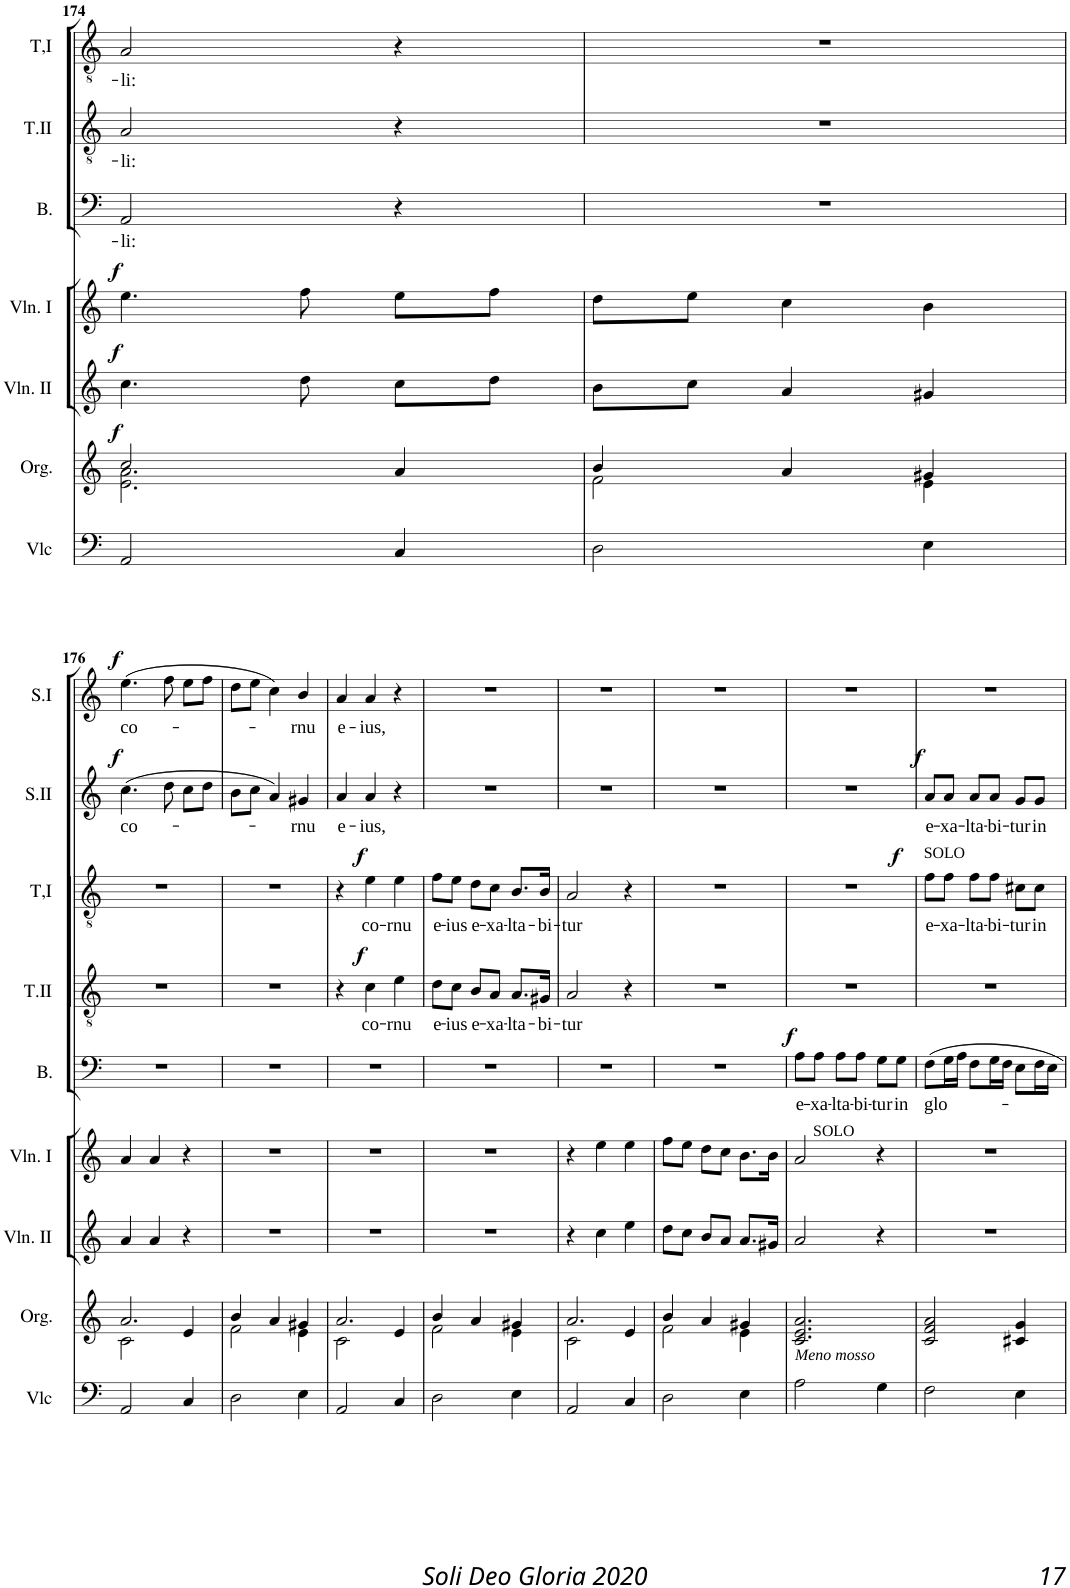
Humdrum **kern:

**kern	**kern	**dynam	**kern	**dynam	**kern	**dynam	**kern	**text	**dynam	**kern	**text	**dynam	**kern	**text	**dynam	**kern	**text	**dynam	**kern	**text	**dynam
*part9	*part8	*part8	*part7	*part7	*part6	*part6	*part5	*part5	*part5	*part4	*part4	*part4	*part3	*part3	*part3	*part2	*part2	*part2	*part1	*part1	*part1
*staff9	*staff8	*staff8	*staff7	*staff7	*staff6	*staff6	*staff5	*staff5	*staff5	*staff4	*staff4	*staff4	*staff3	*staff3	*staff3	*staff2	*staff2	*staff2	*staff1	*staff1	*staff1
*I"Violoncelle	*I"Orgue	*	*I"Violin II	*	*I"Violin I	*	*I"Bass	*	*	*I"Tenor II	*	*	*I"Tenor I	*	*	*I"Soprano II	*	*	*I"Soprano I	*	*
*I'Vlc	*I'Org.	*	*I'Vln. II	*	*I'Vln. I	*	*I'B.	*	*	*I'T.II	*	*	*I'T,I	*	*	*I'S.II	*	*	*I'S.I	*	*
!!LO:PB:g=z
*clefF4	*clefG2	*	*clefG2	*	*clefG2	*	*clefF4	*	*	*clefGv2	*	*	*clefGv2	*	*	*clefG2	*	*	*clefG2	*	*
*	*	*	*	*	*	*	*	*	*	*Trd7c12	*	*	*Trd7c12	*	*	*	*	*	*	*	*
*k[]	*k[]	*	*k[]	*	*k[]	*	*k[]	*	*	*k[]	*	*	*k[]	*	*	*k[]	*	*	*k[]	*	*
*M3/4	*M3/4	*	*M3/4	*	*M3/4	*	*M3/4	*	*	*M3/4	*	*	*M3/4	*	*	*M3/4	*	*	*M3/4	*	*
=174	=174	=174	=174	=174	=174	=174	=174	=174	=174	=174	=174	=174	=174	=174	=174	=174	=174	=174	=174	=174	=174
*	*^	*	*	*	*	*	*	*	*	*	*	*	*	*	*	*	*	*	*	*	*
!	!	!	!LO:DY:a	!	!LO:DY:a	!	!LO:DY:a	!	!LO:LY:b	!	!	!LO:LY:b	!	!	!LO:LY:b	!	!	!	!	!	!	!
2AA/	2cc/	2.e\ 2.a\	f	4.cc\	f	4.ee\	f	2AA/	-li:	.	2A/	-li:	.	2A/	-li:	.	2.r	.	.	2.r	.	.
.	.	.	.	8dd\	.	8ff\	.	.	.	.	.	.	.	.	.	.	.	.	.	.	.	.
4C/	4a/	.	.	8cc\L	.	8ee\L	.	4r	.	.	4r	.	.	4r	.	.	.	.	.	.	.	.
.	.	.	.	8dd\J	.	8ff\J	.	.	.	.	.	.	.	.	.	.	.	.	.	.	.	.
=175	=175	=175	=175	=175	=175	=175	=175	=175	=175	=175	=175	=175	=175	=175	=175	=175	=175	=175	=175	=175	=175	=175
2D\	4b/	2f\	.	8b\L	.	8dd\L	.	2.r	.	.	2.r	.	.	2.r	.	.	2.r	.	.	2.r	.	.
.	.	.	.	8cc\J	.	8ee\J	.	.	.	.	.	.	.	.	.	.	.	.	.	.	.	.
.	4a/	.	.	4a/	.	4cc\	.	.	.	.	.	.	.	.	.	.	.	.	.	.	.	.
4E\	4g#X/	4e\	.	4g#X/	.	4b\	.	.	.	.	.	.	.	.	.	.	.	.	.	.	.	.
!!LO:LB:g=z
=176	=176	=176	=176	=176	=176	=176	=176	=176	=176	=176	=176	=176	=176	=176	=176	=176	=176	=176	=176	=176	=176	=176
!	!	!	!	!	!	!	!	!	!	!	!	!	!	!	!	!	!	!LO:LY:b	!LO:DY:a	!	!LO:LY:b	!LO:DY:a
2AA/	2.a/	2c\	.	4a/	.	4a/	.	2.r	.	.	2.r	.	.	2.r	.	.	(4.cc\	co-	f	(4.ee\	co-	f
.	.	.	.	4a/	.	4a/	.	.	.	.	.	.	.	.	.	.	.	.	.	.	.	.
.	.	.	.	.	.	.	.	.	.	.	.	.	.	.	.	.	8dd\	.	.	8ff\	.	.
4C/	.	4e/	.	4r	.	4r	.	.	.	.	.	.	.	.	.	.	8cc\L	.	.	8ee\L	.	.
.	.	.	.	.	.	.	.	.	.	.	.	.	.	.	.	.	8dd\J	.	.	8ff\J	.	.
=177	=177	=177	=177	=177	=177	=177	=177	=177	=177	=177	=177	=177	=177	=177	=177	=177	=177	=177	=177	=177	=177	=177
2D\	4b/	2f\	.	2.r	.	2.r	.	2.r	.	.	2.r	.	.	2.r	.	.	8b\L	.	.	8dd\L	.	.
.	.	.	.	.	.	.	.	.	.	.	.	.	.	.	.	.	8cc\J	.	.	8ee\J	.	.
.	4a/	.	.	.	.	.	.	.	.	.	.	.	.	.	.	.	4a/)	.	.	4cc\)	.	.
!	!	!	!	!	!	!	!	!	!	!	!	!	!	!	!	!	!	!LO:LY:b	!	!	!LO:LY:b	!
4E\	4g#X/	4e\	.	.	.	.	.	.	.	.	.	.	.	.	.	.	4g#X/	-rnu	.	4b/	-rnu	.
=178	=178	=178	=178	=178	=178	=178	=178	=178	=178	=178	=178	=178	=178	=178	=178	=178	=178	=178	=178	=178	=178	=178
!	!	!	!	!	!	!	!	!	!	!	!	!	!	!	!	!	!	!LO:LY:b	!	!	!LO:LY:b	!
2AA/	2.a/	2c\	.	2.r	.	2.r	.	2.r	.	.	4r	.	.	4r	.	.	4a/	e-	.	4a/	e-	.
!	!	!	!	!	!	!	!	!	!	!	!	!LO:LY:b	!LO:DY:a	!	!LO:LY:b	!LO:DY:a	!	!LO:LY:b	!	!	!LO:LY:b	!
.	.	.	.	.	.	.	.	.	.	.	4c\	co-	f	4e\	co-	f	4a/	-ius,	.	4a/	-ius,	.
!	!	!	!	!	!	!	!	!	!	!	!	!LO:LY:b	!	!	!LO:LY:b	!	!	!	!	!	!	!
4C/	.	4e/	.	.	.	.	.	.	.	.	4e\	-rnu	.	4e\	-rnu	.	4r	.	.	4r	.	.
=179	=179	=179	=179	=179	=179	=179	=179	=179	=179	=179	=179	=179	=179	=179	=179	=179	=179	=179	=179	=179	=179	=179
!	!	!	!	!	!	!	!	!	!	!	!	!LO:LY:b	!	!	!LO:LY:b	!	!	!	!	!	!	!
2D\	4b/	2f\	.	2.r	.	2.r	.	2.r	.	.	8d\L	e-	.	8f\L	e-	.	2.r	.	.	2.r	.	.
!	!	!	!	!	!	!	!	!	!	!	!	!LO:LY:b	!	!	!LO:LY:b	!	!	!	!	!	!	!
.	.	.	.	.	.	.	.	.	.	.	8c\J	-ius	.	8e\J	-ius	.	.	.	.	.	.	.
!	!	!	!	!	!	!	!	!	!	!	!	!LO:LY:b	!	!	!LO:LY:b	!	!	!	!	!	!	!
.	4a/	.	.	.	.	.	.	.	.	.	8B/L	e-	.	8d\L	e-	.	.	.	.	.	.	.
!	!	!	!	!	!	!	!	!	!	!	!	!LO:LY:b	!	!	!LO:LY:b	!	!	!	!	!	!	!
.	.	.	.	.	.	.	.	.	.	.	8A/J	-xa-	.	8c\J	-xa-	.	.	.	.	.	.	.
!	!	!	!	!	!	!	!	!	!	!	!	!LO:LY:b	!	!	!LO:LY:b	!	!	!	!	!	!	!
4E\	4g#X/	4e\	.	.	.	.	.	.	.	.	8.A/L	-lta-	.	8.B/L	-lta-	.	.	.	.	.	.	.
!	!	!	!	!	!	!	!	!	!	!	!	!LO:LY:b	!	!	!LO:LY:b	!	!	!	!	!	!	!
.	.	.	.	.	.	.	.	.	.	.	16G#X/Jk	-bi-	.	16B/Jk	-bi-	.	.	.	.	.	.	.
=180	=180	=180	=180	=180	=180	=180	=180	=180	=180	=180	=180	=180	=180	=180	=180	=180	=180	=180	=180	=180	=180	=180
!	!	!	!	!	!	!	!	!	!	!	!	!LO:LY:b	!	!	!LO:LY:b	!	!	!	!	!	!	!
2AA/	2.a/	2c\	.	4r	.	4r	.	2.r	.	.	2A/	-tur	.	2A/	-tur	.	2.r	.	.	2.r	.	.
.	.	.	.	4cc\	.	4ee\	.	.	.	.	.	.	.	.	.	.	.	.	.	.	.	.
4C/	.	4e/	.	4ee\	.	4ee\	.	.	.	.	4r	.	.	4r	.	.	.	.	.	.	.	.
=181	=181	=181	=181	=181	=181	=181	=181	=181	=181	=181	=181	=181	=181	=181	=181	=181	=181	=181	=181	=181	=181	=181
2D\	4b/	2f\	.	8dd\L	.	8ff\L	.	2.r	.	.	2.r	.	.	2.r	.	.	2.r	.	.	2.r	.	.
.	.	.	.	8cc\J	.	8ee\J	.	.	.	.	.	.	.	.	.	.	.	.	.	.	.	.
.	4a/	.	.	8b/L	.	8dd\L	.	.	.	.	.	.	.	.	.	.	.	.	.	.	.	.
.	.	.	.	8a/J	.	8cc\J	.	.	.	.	.	.	.	.	.	.	.	.	.	.	.	.
4E\	4g#X/	4e\	.	8.a/L	.	8.b\L	.	.	.	.	.	.	.	.	.	.	.	.	.	.	.	.
.	.	.	.	16g#X/Jk	.	16b\Jk	.	.	.	.	.	.	.	.	.	.	.	.	.	.	.	.
*	*v	*v	*	*	*	*	*	*	*	*	*	*	*	*	*	*	*	*	*	*	*	*
=182	=182	=182	=182	=182	=182	=182	=182	=182	=182	=182	=182	=182	=182	=182	=182	=182	=182	=182	=182	=182	=182
!	!LO:TX:b:i:t=Meno mosso	!	!	!	!	!	!	!	!	!	!	!	!	!	!	!	!	!	!	!	!
!	!	!	!	!	!	!	!	!LO:LY:b	!LO:DY:a	!	!	!	!	!	!LO:DY:a	!	!	!LO:DY:a	!	!	!
2A\	2.c/ 2.e/ 2.a/	.	2a/	.	2a/	.	8A\L	e-	f	2.r	.	.	2.r	.	f	2.r	.	f	2.r	.	.
!	!	!	!	!	!	!	!LO:TX:b:t=SOLO	!	!	!	!	!	!	!	!	!	!	!	!	!	!
!	!	!	!	!	!	!	!	!LO:LY:b	!	!	!	!	!	!	!	!	!	!	!	!	!
.	.	.	.	.	.	.	8A\J	-xa-	.	.	.	.	.	.	.	.	.	.	.	.	.
!	!	!	!	!	!	!	!	!LO:LY:b	!	!	!	!	!	!	!	!	!	!	!	!	!
.	.	.	.	.	.	.	8A\L	-lta-	.	.	.	.	.	.	.	.	.	.	.	.	.
!	!	!	!	!	!	!	!	!LO:LY:b	!	!	!	!	!	!	!	!	!	!	!	!	!
.	.	.	.	.	.	.	8A\J	-bi-	.	.	.	.	.	.	.	.	.	.	.	.	.
!	!	!	!	!	!	!	!	!LO:LY:b	!	!	!	!	!	!	!	!	!	!	!	!	!
4G\	.	.	4r	.	4r	.	8G\L	-tur	.	.	.	.	.	.	.	.	.	.	.	.	.
!	!	!	!	!	!	!	!	!LO:LY:b	!	!	!	!	!	!	!	!	!	!	!	!	!
.	.	.	.	.	.	.	8G\J	in	.	.	.	.	.	.	.	.	.	.	.	.	.
=183	=183	=183	=183	=183	=183	=183	=183	=183	=183	=183	=183	=183	=183	=183	=183	=183	=183	=183	=183	=183	=183
!	!	!	!	!	!	!	!	!	!	!	!	!	!	!	!	!LO:TX:b:t=SOLO	!	!	!	!	!
!	!	!	!	!	!	!	!	!LO:LY:b	!	!	!	!	!	!LO:LY:b	!	!	!LO:LY:b	!	!	!	!
2F\	2c/ 2f/ 2a/	.	2.r	.	2.r	.	8F\L	glo-	.	2.r	.	.	8f\L	e-	.	8a/L	e-	.	2.r	.	.
!	!	!	!	!	!	!	!	!	!	!	!	!	!	!LO:LY:b	!	!	!LO:LY:b	!	!	!	!
.	.	.	.	.	.	.	16G\L	.	.	.	.	.	8f\J	-xa-	.	8a/J	-xa-	.	.	.	.
.	.	.	.	.	.	.	16A\JJ	.	.	.	.	.	.	.	.	.	.	.	.	.	.
!	!	!	!	!	!	!	!	!	!	!	!	!	!	!LO:LY:b	!	!	!LO:LY:b	!	!	!	!
.	.	.	.	.	.	.	8F\L	.	.	.	.	.	8f\L	-lta-	.	8a/L	-lta-	.	.	.	.
!	!	!	!	!	!	!	!	!	!	!	!	!	!	!LO:LY:b	!	!	!LO:LY:b	!	!	!	!
.	.	.	.	.	.	.	16G\L	.	.	.	.	.	8f\J	-bi-	.	8a/J	-bi-	.	.	.	.
.	.	.	.	.	.	.	16F\JJ	.	.	.	.	.	.	.	.	.	.	.	.	.	.
!	!	!	!	!	!	!	!	!	!	!	!	!	!	!LO:LY:b	!	!	!LO:LY:b	!	!	!	!
4E\	4c#X/ 4g/	.	.	.	.	.	8E\L	.	.	.	.	.	8c#X\L	-tur	.	8g/L	-tur	.	.	.	.
!	!	!	!	!	!	!	!	!	!	!	!	!	!	!LO:LY:b	!	!	!LO:LY:b	!	!	!	!
.	.	.	.	.	.	.	16F\L	.	.	.	.	.	8c#\J	in	.	8g/J	in	.	.	.	.
.	.	.	.	.	.	.	16E\JJ	.	.	.	.	.	.	.	.	.	.	.	.	.	.
=	=	=	=	=	=	=	=	=	=	=	=	=	=	=	=	=	=	=	=	=	=
*-	*-	*-	*-	*-	*-	*-	*-	*-	*-	*-	*-	*-	*-	*-	*-	*-	*-	*-	*-	*-	*-
